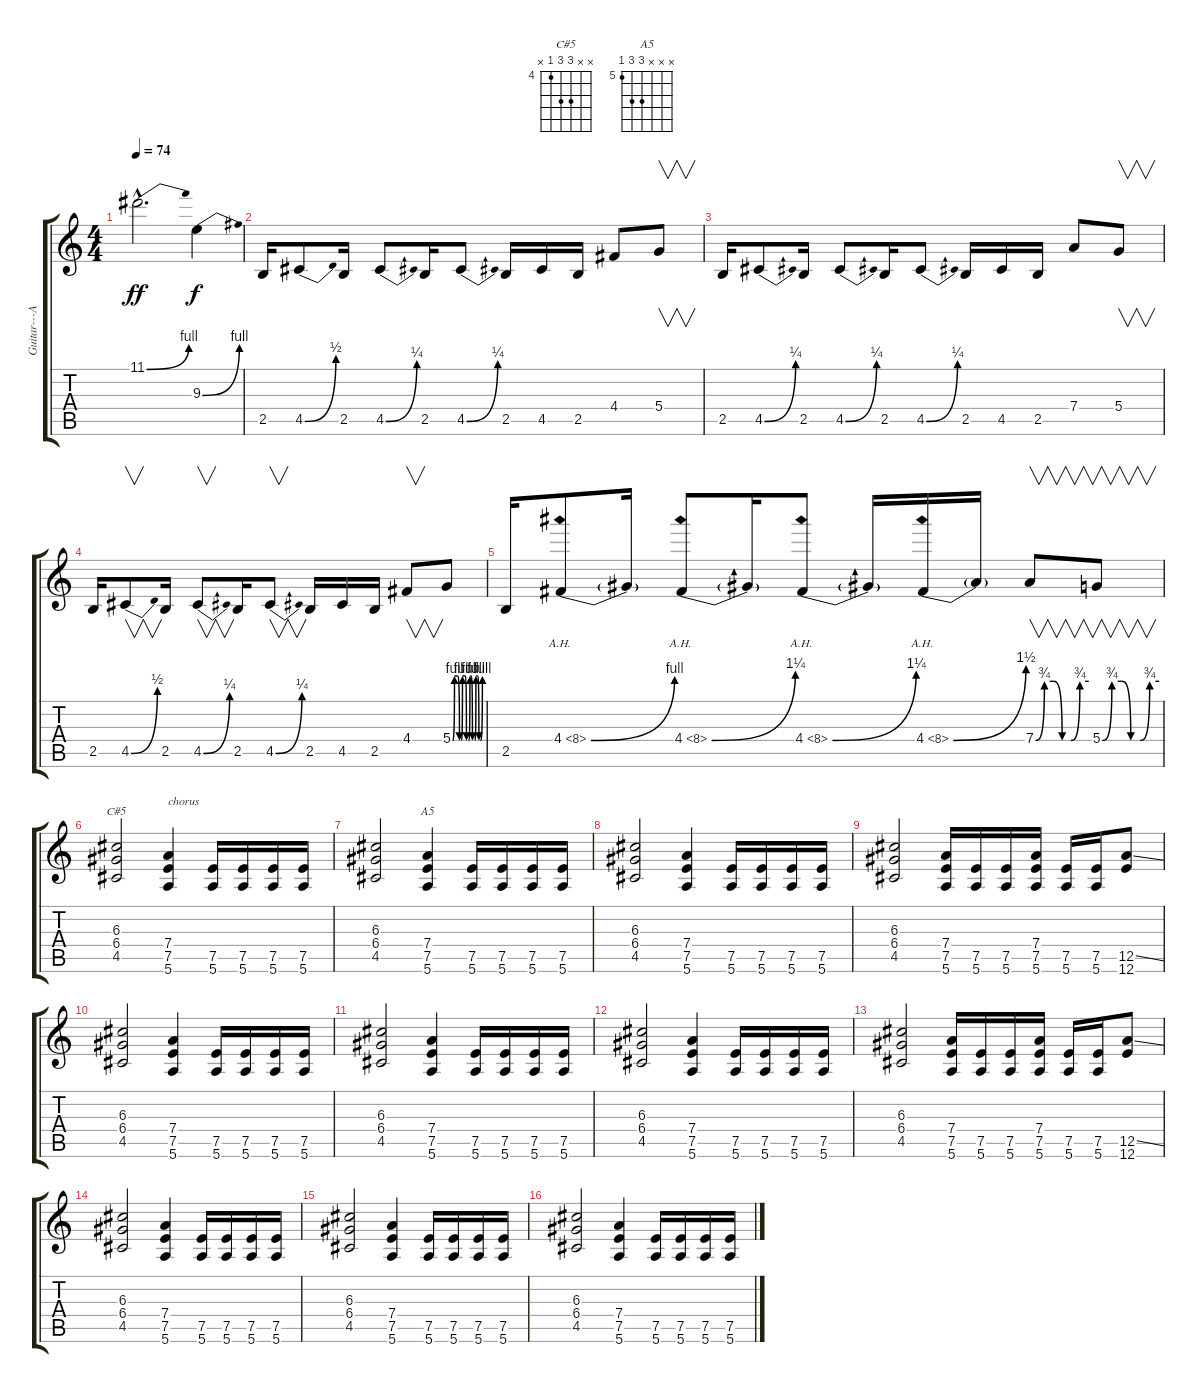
\track ("Guitar---Ar Paul" "Guitar---A") {instrument overdrivenguitar}
\staff {score tabs}
\tuning (E4 B3 G3 D3 A2 E2) {hide}
\chord ("C#5" x x 6 6 4 x) {firstfret 4}
\chord ("A5" x x x 7 7 5) {firstfret 5}
\ts (4 4)
\tempo 74
\clef g2
\ks c
11.1{be (bend 0 0 60 4) hac}.2{d dy ff} 9.3{be (bend 0 0 60 4)}.4{dy f} |
2.5.16 4.5{be (bend 0 0 60 2)}.8 2.5.16 4.5{be (bend 0 0 60 1)}.8 2.5.16 4.5{be (bend 0 0 60 1)}.8 2.5.16 4.5.16 2.5.16 4.4.8 5.4.8{v} |
2.5.16 4.5{be (bend 0 0 60 1)}.8 2.5.16 4.5{be (bend 0 0 60 1)}.8 2.5.16 4.5{be (bend 0 0 60 1)}.8 2.5.16 4.5.16 2.5.16 7.4.8 5.4.8{v} |
2.5.16 4.5{be (bend 0 0 60 2)}.8{v} 2.5.16 4.5{be (bend 0 0 60 1)}.8{v} 2.5.16 4.5{be (bend 0 0 60 1)}.8{v} 2.5.16 4.5.16 2.5.16 4.4.8{v} 5.4{be (custom 0 0 4 4 10 4 14 0 18 0 20 4 25 4 28 0 30 0 32 0 35 4 37 4 40 0 43 0 45 0 47 4 50 4 53 0 56 0 60 4)}.8 |
2.5.16 4.4{be (bend 0 0 60 4) ah 4}.8 4.4{t}.16 4.4{be (bend 0 0 60 5) ah 4}.8 4.4{t}.16 4.4{be (bend 0 0 60 5) ah 4}.8 4.4{t}.16 4.4{be (bend 0 0 60 6) ah 4}.16 4.4{t}.16 7.4{be (custom 0 0 10 3 20 3 30 0 40 0 50 3 60 3)}.8{v} 5.4{be (custom 0 0 10 3 20 3 30 0 40 0 50 3 60 3)}.8{v} |
(6.3 6.4 4.5).2{ch "C#5"} (7.4 7.5 5.6).4{txt "chorus"} (7.5 5.6).16 (7.5 5.6).16 (7.5 5.6).16 (7.5 5.6).16 |
(6.3 6.4 4.5).2 (7.4 7.5 5.6).4{ch "A5"} (7.5 5.6).16 (7.5 5.6).16 (7.5 5.6).16 (7.5 5.6).16 |
(6.3 6.4 4.5).2 (7.4 7.5 5.6).4 (7.5 5.6).16 (7.5 5.6).16 (7.5 5.6).16 (7.5 5.6).16 |
(6.3 6.4 4.5).2 (7.4 7.5 5.6).16 (7.5 5.6).16 (7.5 5.6).16 (7.4 7.5 5.6).16 (7.5 5.6).16 (7.5 5.6).16 (12.5{ss} 12.6).8 |
(6.3 6.4 4.5).2 (7.4 7.5 5.6).4 (7.5 5.6).16 (7.5 5.6).16 (7.5 5.6).16 (7.5 5.6).16 |
(6.3 6.4 4.5).2 (7.4 7.5 5.6).4 (7.5 5.6).16 (7.5 5.6).16 (7.5 5.6).16 (7.5 5.6).16 |
(6.3 6.4 4.5).2 (7.4 7.5 5.6).4 (7.5 5.6).16 (7.5 5.6).16 (7.5 5.6).16 (7.5 5.6).16 |
(6.3 6.4 4.5).2 (7.4 7.5 5.6).16 (7.5 5.6).16 (7.5 5.6).16 (7.4 7.5 5.6).16 (7.5 5.6).16 (7.5 5.6).16 (12.5{ss} 12.6).8 |
(6.3 6.4 4.5).2 (7.4 7.5 5.6).4 (7.5 5.6).16 (7.5 5.6).16 (7.5 5.6).16 (7.5 5.6).16 |
(6.3 6.4 4.5).2 (7.4 7.5 5.6).4 (7.5 5.6).16 (7.5 5.6).16 (7.5 5.6).16 (7.5 5.6).16 |
(6.3 6.4 4.5).2 (7.4 7.5 5.6).4 (7.5 5.6).16 (7.5 5.6).16 (7.5 5.6).16 (7.5 5.6).16
